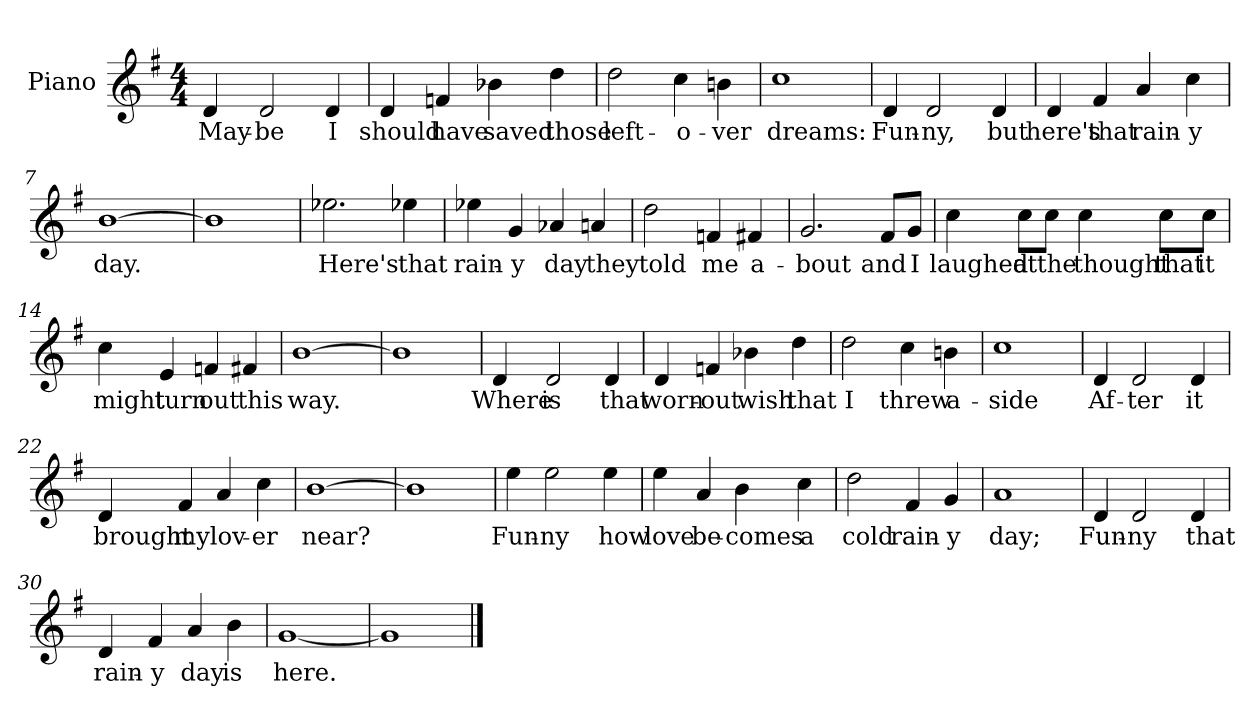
**kern	**text
*part1	*part1
*staff1	*staff1
*I"Piano	*
*I'Pno.	*
*clefG2	*
*k[f#]	*
*M4/4	*
=1	=1
!	!LO:LY:b
4d/	May-
!	!LO:LY:b
2d/	-be
!	!LO:LY:b
4d/	I
=2	=2
!	!LO:LY:b
4d/	should
!	!LO:LY:b
4fn/	have
!	!LO:LY:b
4b-X\	saved
!	!LO:LY:b
4dd\	those
=3	=3
!	!LO:LY:b
2dd\	left-
!	!LO:LY:b
4cc\	-o-
!	!LO:LY:b
4bn\	-ver
=4	=4
!	!LO:LY:b
1cc	dreams:
!!LO:LB:g=z
=5	=5
!	!LO:LY:b
4d/	Fun-
!	!LO:LY:b
2d/	-ny,
!	!LO:LY:b
4d/	but
=6	=6
!	!LO:LY:b
4d/	here's
!	!LO:LY:b
4f#/	that
!	!LO:LY:b
4a/	rain-
!	!LO:LY:b
4cc\	-y
=7	=7
!	!LO:LY:b
[1b	day.
=8	=8
1b]	.
!!LO:LB:g=z
=9	=9
!	!LO:LY:b
2.ee-X\	Here's
!	!LO:LY:b
4ee-X\	that
=10	=10
!	!LO:LY:b
4ee-X\	rain-
!	!LO:LY:b
4g/	-y
!	!LO:LY:b
4a-X/	day
!	!LO:LY:b
4an/	they
=11	=11
!	!LO:LY:b
2dd\	told
!	!LO:LY:b
4fn/	me
!	!LO:LY:b
4f#X/	a-
=12	=12
!	!LO:LY:b
2.g/	-bout
!	!LO:LY:b
8f#/L	and
!	!LO:LY:b
8g/J	I
!!LO:LB:g=z
=13	=13
!	!LO:LY:b
4cc\	laughed
!	!LO:LY:b
8cc\L	at
!	!LO:LY:b
8cc\J	the
!	!LO:LY:b
4cc\	thought
!	!LO:LY:b
8cc\L	that
!	!LO:LY:b
8cc\J	it
=14	=14
!	!LO:LY:b
4cc\	might
!	!LO:LY:b
4e/	turn
!	!LO:LY:b
4fn/	out
!	!LO:LY:b
4f#X/	this
=15	=15
!	!LO:LY:b
[1b	way.
=16	=16
1b]	.
!!LO:LB:g=z
=17	=17
!	!LO:LY:b
4d/	Where
!	!LO:LY:b
2d/	is
!	!LO:LY:b
4d/	that
=18	=18
!	!LO:LY:b
4d/	worn-
!	!LO:LY:b
4fn/	-out
!	!LO:LY:b
4b-X\	wish
!	!LO:LY:b
4dd\	that
=19	=19
!	!LO:LY:b
2dd\	I
!	!LO:LY:b
4cc\	threw
!	!LO:LY:b
4bn\	a-
=20	=20
!	!LO:LY:b
1cc	-side
!!LO:LB:g=z
=21	=21
!	!LO:LY:b
4d/	Af-
!	!LO:LY:b
2d/	-ter
!	!LO:LY:b
4d/	it
=22	=22
!	!LO:LY:b
4d/	brought
!	!LO:LY:b
4f#/	my
!	!LO:LY:b
4a/	lov-
!	!LO:LY:b
4cc\	-er
=23	=23
!	!LO:LY:b
[1b	near?
=24	=24
1b]	.
!!LO:LB:g=z
=25	=25
!	!LO:LY:b
4ee\	Fun-
!	!LO:LY:b
2ee\	-ny
!	!LO:LY:b
4ee\	how
=26	=26
!	!LO:LY:b
4ee\	love
!	!LO:LY:b
4a/	be-
!	!LO:LY:b
4b\	-comes
!	!LO:LY:b
4cc\	a
=27	=27
!	!LO:LY:b
2dd\	cold
!	!LO:LY:b
4f#/	rain-
!	!LO:LY:b
4g/	-y
=28	=28
!	!LO:LY:b
1a	day;
!!LO:LB:g=z
=29	=29
!	!LO:LY:b
4d/	Fun-
!	!LO:LY:b
2d/	-ny
!	!LO:LY:b
4d/	that
=30	=30
!	!LO:LY:b
4d/	rain-
!	!LO:LY:b
4f#/	-y
!	!LO:LY:b
4a/	day
!	!LO:LY:b
4b\	is
=31	=31
!	!LO:LY:b
[1g	here.
=32	=32
1g]	.
==	==
*-	*-
